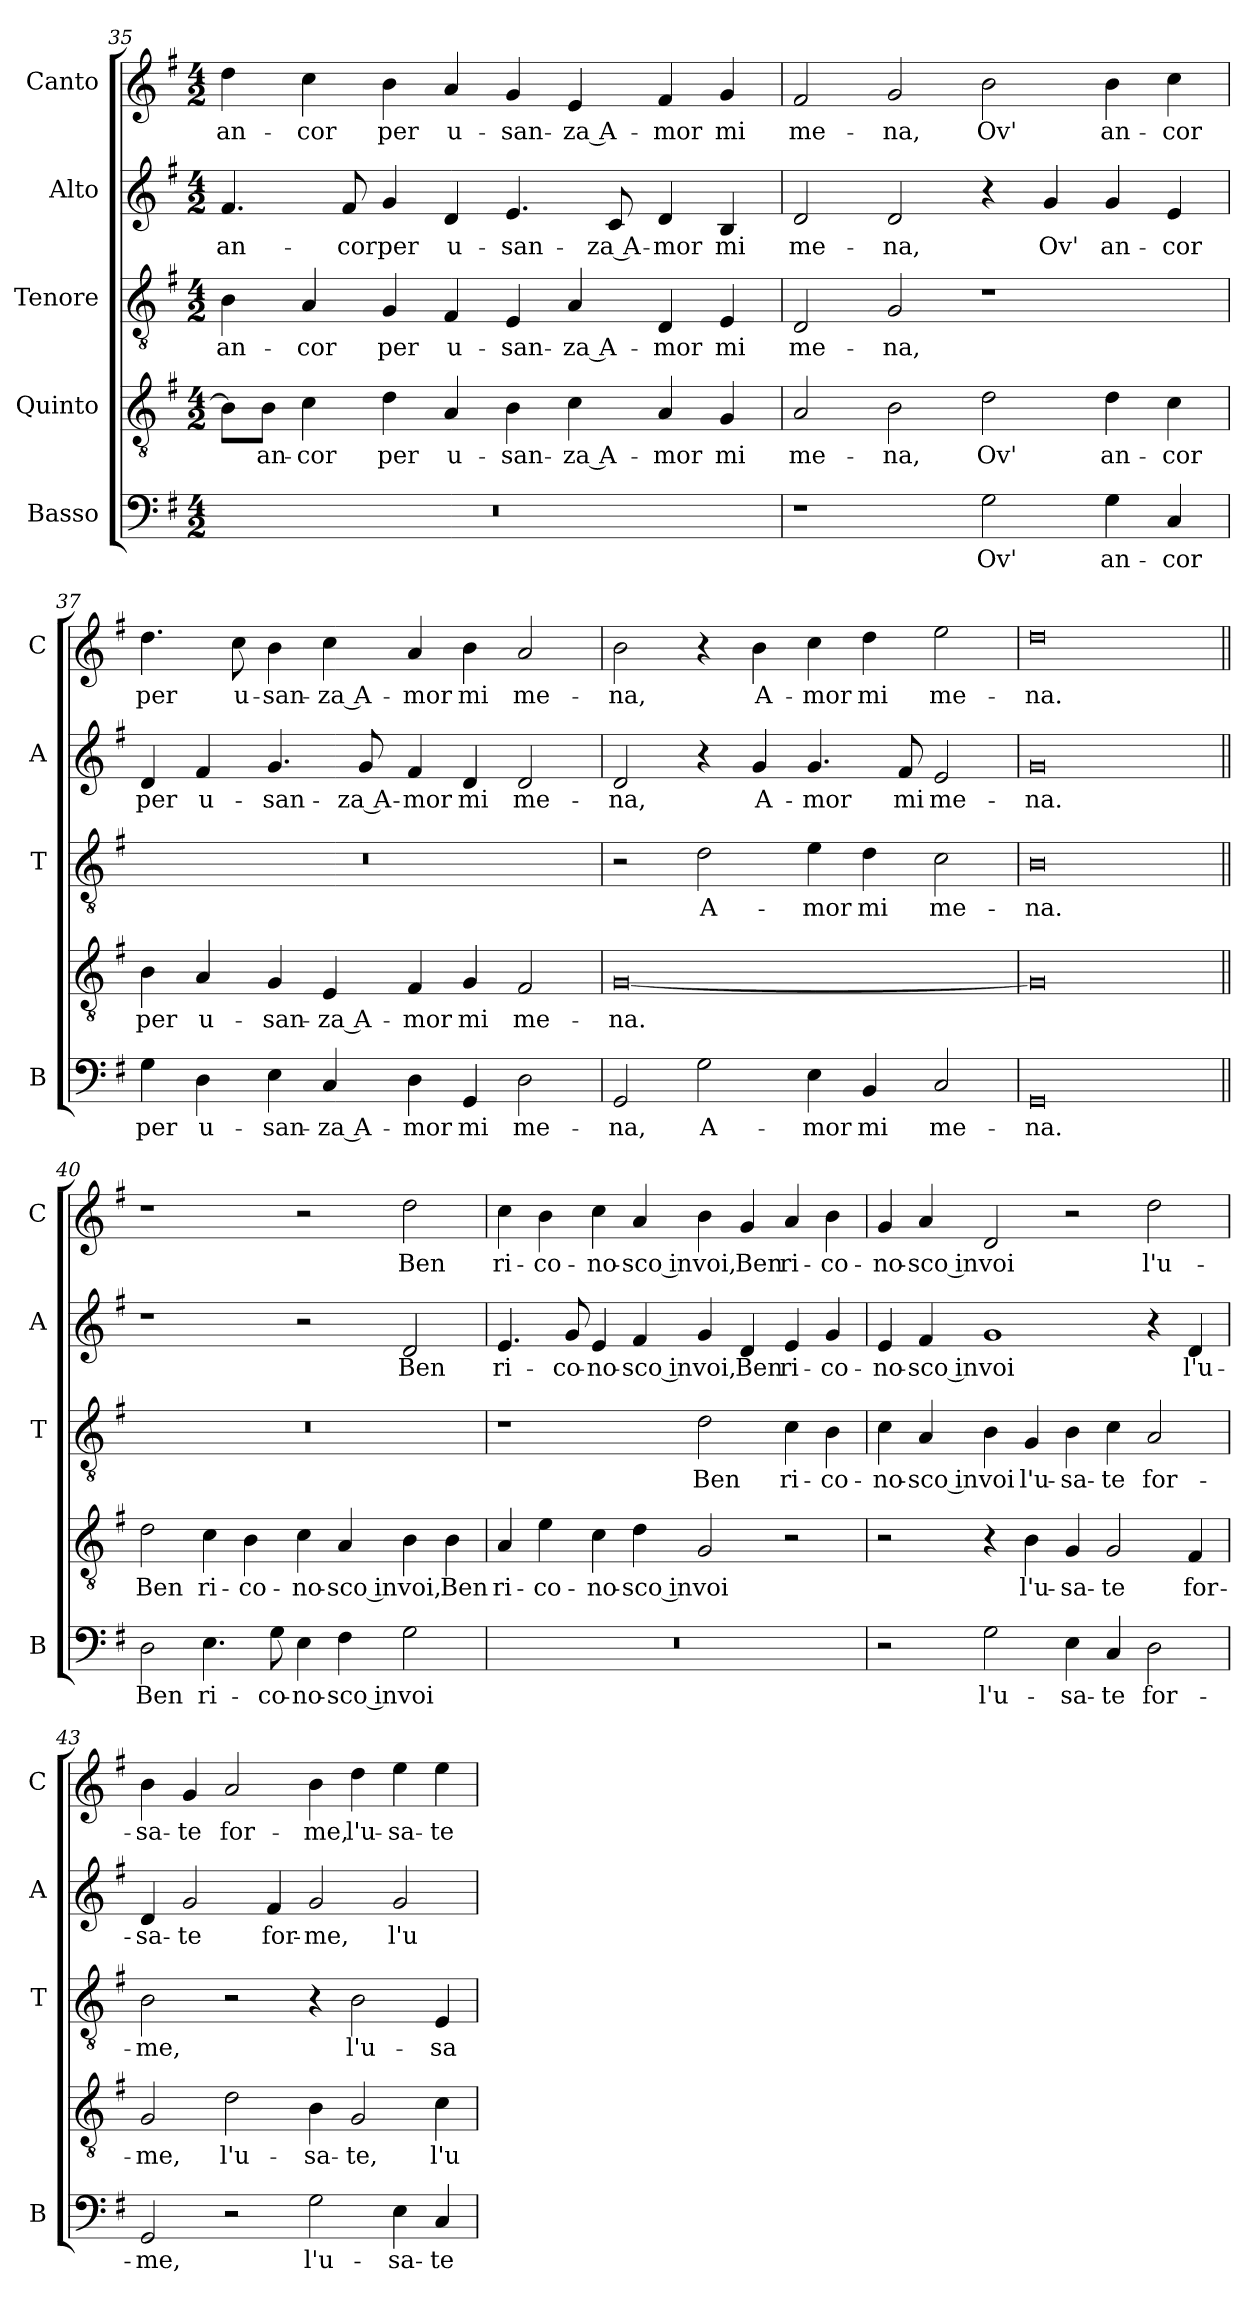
**kern	**text	**kern	**text	**kern	**text	**kern	**text	**kern	**text
*part5	*part5	*part4	*part4	*part3	*part3	*part2	*part2	*part1	*part1
*staff5	*staff5	*staff4	*staff4	*staff3	*staff3	*staff2	*staff2	*staff1	*staff1
*I"Basso	*	*I"Quinto	*	*I"Tenore	*	*I"Alto	*	*I"Canto	*
*I'B	*	*	*	*I'T	*	*I'A	*	*I'C	*
*clefF4	*	*clefGv2	*	*clefGv2	*	*clefG2	*	*clefG2	*
*k[f#]	*	*k[f#]	*	*k[f#]	*	*k[f#]	*	*k[f#]	*
*G:	*	*G:	*	*G:	*	*G:	*	*G:	*
*M4/2	*	*M4/2	*	*M4/2	*	*M4/2	*	*M4/2	*
=35	=35	=35	=35	=35	=35	=35	=35	=35	=35
!	!	!	!	!	!LO:LY:b	!	!LO:LY:b	!	!LO:LY:b
0r	.	8B\L]	.	4B\	an-	4.f#/	an-	4dd\	an-
!	!	!	!LO:LY:b	!	!	!	!	!	!
.	.	8B\J	an-	.	.	.	.	.	.
!	!	!	!LO:LY:b	!	!LO:LY:b	!	!	!	!LO:LY:b
.	.	4c\	-cor	4A/	-cor	.	.	4cc\	-cor
!	!	!	!	!	!	!	!LO:LY:b	!	!
.	.	.	.	.	.	8f#/	-cor	.	.
!	!	!	!LO:LY:b	!	!LO:LY:b	!	!LO:LY:b	!	!LO:LY:b
.	.	4d\	per	4G/	per	4g/	per	4b\	per
!	!	!	!LO:LY:b	!	!LO:LY:b	!	!LO:LY:b	!	!LO:LY:b
.	.	4A/	u-	4F#/	u-	4d/	u-	4a/	u-
!	!	!	!LO:LY:b	!	!LO:LY:b	!	!LO:LY:b	!	!LO:LY:b
.	.	4B\	-san-	4E/	-san-	4.e/	-san-	4g/	-san-
!	!	!	!LO:LY:b	!	!LO:LY:b	!	!	!	!LO:LY:b
.	.	4c\	-za A-	4A/	-za A-	.	.	4e/	-za A-
!	!	!	!	!	!	!	!LO:LY:b	!	!
.	.	.	.	.	.	8c/	-za A-	.	.
!	!	!	!LO:LY:b	!	!LO:LY:b	!	!LO:LY:b	!	!LO:LY:b
.	.	4A/	-mor	4D/	-mor	4d/	-mor	4f#/	-mor
!	!	!	!LO:LY:b	!	!LO:LY:b	!	!LO:LY:b	!	!LO:LY:b
.	.	4G/	mi	4E/	mi	4B/	mi	4g/	mi
=36	=36	=36	=36	=36	=36	=36	=36	=36	=36
!	!	!	!LO:LY:b	!	!LO:LY:b	!	!LO:LY:b	!	!LO:LY:b
1r	.	2A/	me-	2D/	me-	2d/	me-	2f#/	me-
!	!	!	!LO:LY:b	!	!LO:LY:b	!	!LO:LY:b	!	!LO:LY:b
.	.	2B\	-na,	2G/	-na,	2d/	-na,	2g/	-na,
!	!LO:LY:b	!	!LO:LY:b	!	!	!	!	!	!LO:LY:b
2G\	Ov'	2d\	Ov'	1r	.	4r	.	2b\	Ov'
!	!	!	!	!	!	!	!LO:LY:b	!	!
.	.	.	.	.	.	4g/	Ov'	.	.
!	!LO:LY:b	!	!LO:LY:b	!	!	!	!LO:LY:b	!	!LO:LY:b
4G\	an-	4d\	an-	.	.	4g/	an-	4b\	an-
!	!LO:LY:b	!	!LO:LY:b	!	!	!	!LO:LY:b	!	!LO:LY:b
4C/	-cor	4c\	-cor	.	.	4e/	-cor	4cc\	-cor
!!LO:PB:g=z
=37	=37	=37	=37	=37	=37	=37	=37	=37	=37
!	!LO:LY:b	!	!LO:LY:b	!	!	!	!LO:LY:b	!	!LO:LY:b
4G\	per	4B\	per	0r	.	4d/	per	4.dd\	per
!	!LO:LY:b	!	!LO:LY:b	!	!	!	!LO:LY:b	!	!
4D\	u-	4A/	u-	.	.	4f#/	u-	.	.
!	!	!	!	!	!	!	!	!	!LO:LY:b
.	.	.	.	.	.	.	.	8cc\	u-
!	!LO:LY:b	!	!LO:LY:b	!	!	!	!LO:LY:b	!	!LO:LY:b
4E\	-san-	4G/	-san-	.	.	4.g/	-san-	4b\	-san-
!	!LO:LY:b	!	!LO:LY:b	!	!	!	!	!	!LO:LY:b
4C/	-za A-	4E/	-za A-	.	.	.	.	4cc\	-za A-
!	!	!	!	!	!	!	!LO:LY:b	!	!
.	.	.	.	.	.	8g/	-za A-	.	.
!	!LO:LY:b	!	!LO:LY:b	!	!	!	!LO:LY:b	!	!LO:LY:b
4D\	-mor	4F#/	-mor	.	.	4f#/	-mor	4a/	-mor
!	!LO:LY:b	!	!LO:LY:b	!	!	!	!LO:LY:b	!	!LO:LY:b
4GG/	mi	4G/	mi	.	.	4d/	mi	4b\	mi
!	!LO:LY:b	!	!LO:LY:b	!	!	!	!LO:LY:b	!	!LO:LY:b
2D\	me-	2F#/	me-	.	.	2d/	me-	2a/	me-
=38	=38	=38	=38	=38	=38	=38	=38	=38	=38
!	!LO:LY:b	!	!LO:LY:b	!	!	!	!LO:LY:b	!	!LO:LY:b
2GG/	-na,	[0G	-na.	2r	.	2d/	-na,	2b\	-na,
!	!LO:LY:b	!	!	!	!LO:LY:b	!	!	!	!
2G\	A-	.	.	2d\	A-	4r	.	4r	.
!	!	!	!	!	!	!	!LO:LY:b	!	!LO:LY:b
.	.	.	.	.	.	4g/	A-	4b\	A-
!	!LO:LY:b	!	!	!	!LO:LY:b	!	!LO:LY:b	!	!LO:LY:b
4E\	-mor	.	.	4e\	-mor	4.g/	-mor	4cc\	-mor
!	!LO:LY:b	!	!	!	!LO:LY:b	!	!	!	!LO:LY:b
4BB/	mi	.	.	4d\	mi	.	.	4dd\	mi
!	!	!	!	!	!	!	!LO:LY:b	!	!
.	.	.	.	.	.	8f#/	mi	.	.
!	!LO:LY:b	!	!	!	!LO:LY:b	!	!LO:LY:b	!	!LO:LY:b
2C/	me-	.	.	2c\	me-	2e/	me-	2ee\	me-
=39	=39	=39	=39	=39	=39	=39	=39	=39	=39
!	!LO:LY:b	!	!	!	!LO:LY:b	!	!LO:LY:b	!	!LO:LY:b
0GG	-na.	0G]	.	0B	-na.	0g	-na.	0dd	-na.
=40||	=40||	=40||	=40||	=40||	=40||	=40||	=40||	=40||	=40||
!	!LO:LY:b	!	!LO:LY:b	!	!	!	!	!	!
2D\	Ben	2d\	Ben	0r	.	1r	.	1r	.
!	!LO:LY:b	!	!LO:LY:b	!	!	!	!	!	!
4.E\	ri-	4c\	ri-	.	.	.	.	.	.
!	!	!	!LO:LY:b	!	!	!	!	!	!
.	.	4B\	-co-	.	.	.	.	.	.
!	!LO:LY:b	!	!	!	!	!	!	!	!
8G\	-co-	.	.	.	.	.	.	.	.
!	!LO:LY:b	!	!LO:LY:b	!	!	!	!	!	!
4E\	-no-	4c\	-no-	.	.	2r	.	2r	.
!	!LO:LY:b	!	!LO:LY:b	!	!	!	!	!	!
4F#\	-sco in	4A/	-sco in	.	.	.	.	.	.
!	!LO:LY:b	!	!LO:LY:b	!	!	!	!LO:LY:b	!	!LO:LY:b
2G\	voi	4B\	voi,	.	.	2d/	Ben	2dd\	Ben
!	!	!	!LO:LY:b	!	!	!	!	!	!
.	.	4B\	Ben	.	.	.	.	.	.
!!LO:LB:g=z
=41	=41	=41	=41	=41	=41	=41	=41	=41	=41
!	!	!	!LO:LY:b	!	!	!	!LO:LY:b	!	!LO:LY:b
0r	.	4A/	ri-	1r	.	4.e/	ri-	4cc\	ri-
!	!	!	!LO:LY:b	!	!	!	!	!	!LO:LY:b
.	.	4e\	-co-	.	.	.	.	4b\	-co-
!	!	!	!	!	!	!	!LO:LY:b	!	!
.	.	.	.	.	.	8g/	-co-	.	.
!	!	!	!LO:LY:b	!	!	!	!LO:LY:b	!	!LO:LY:b
.	.	4c\	-no-	.	.	4e/	-no-	4cc\	-no-
!	!	!	!LO:LY:b	!	!	!	!LO:LY:b	!	!LO:LY:b
.	.	4d\	-sco in	.	.	4f#/	-sco in	4a/	-sco in
!	!	!	!LO:LY:b	!	!LO:LY:b	!	!LO:LY:b	!	!LO:LY:b
.	.	2G/	voi	2d\	Ben	4g/	voi,	4b\	voi,
!	!	!	!	!	!	!	!LO:LY:b	!	!LO:LY:b
.	.	.	.	.	.	4d/	Ben	4g/	Ben
!	!	!	!	!	!LO:LY:b	!	!LO:LY:b	!	!LO:LY:b
.	.	2r	.	4c\	ri-	4e/	ri-	4a/	ri-
!	!	!	!	!	!LO:LY:b	!	!LO:LY:b	!	!LO:LY:b
.	.	.	.	4B\	-co-	4g/	-co-	4b\	-co-
=42	=42	=42	=42	=42	=42	=42	=42	=42	=42
!	!	!	!	!	!LO:LY:b	!	!LO:LY:b	!	!LO:LY:b
2r	.	2r	.	4c\	-no-	4e/	-no-	4g/	-no-
!	!	!	!	!	!LO:LY:b	!	!LO:LY:b	!	!LO:LY:b
.	.	.	.	4A/	-sco in	4f#/	-sco in	4a/	-sco in
!	!LO:LY:b	!	!	!	!LO:LY:b	!	!LO:LY:b	!	!LO:LY:b
2G\	l'u-	4r	.	4B\	voi	1g	voi	2d/	voi
!	!	!	!LO:LY:b	!	!LO:LY:b	!	!	!	!
.	.	4B\	l'u-	4G/	l'u-	.	.	.	.
!	!LO:LY:b	!	!LO:LY:b	!	!LO:LY:b	!	!	!	!
4E\	-sa-	4G/	-sa-	4B\	-sa-	.	.	2r	.
!	!LO:LY:b	!	!LO:LY:b	!	!LO:LY:b	!	!	!	!
4C/	-te	2G/	-te	4c\	-te	.	.	.	.
!	!LO:LY:b	!	!	!	!LO:LY:b	!	!	!	!LO:LY:b
2D\	for-	.	.	2A/	for-	4r	.	2dd\	l'u-
!	!	!	!LO:LY:b	!	!	!	!LO:LY:b	!	!
.	.	4F#/	for-	.	.	4d/	l'u-	.	.
=43	=43	=43	=43	=43	=43	=43	=43	=43	=43
!	!LO:LY:b	!	!LO:LY:b	!	!LO:LY:b	!	!LO:LY:b	!	!LO:LY:b
2GG/	-me,	2G/	-me,	2B\	-me,	4d/	-sa-	4b\	-sa-
!	!	!	!	!	!	!	!LO:LY:b	!	!LO:LY:b
.	.	.	.	.	.	2g/	-te	4g/	-te
!	!	!	!LO:LY:b	!	!	!	!	!	!LO:LY:b
2r	.	2d\	l'u-	2r	.	.	.	2a/	for-
!	!	!	!	!	!	!	!LO:LY:b	!	!
.	.	.	.	.	.	4f#/	for-	.	.
!	!LO:LY:b	!	!LO:LY:b	!	!	!	!LO:LY:b	!	!LO:LY:b
2G\	l'u-	4B\	-sa-	4r	.	2g/	-me,	4b\	-me,
!	!	!	!LO:LY:b	!	!LO:LY:b	!	!	!	!LO:LY:b
.	.	2G/	-te,	2B\	l'u-	.	.	4dd\	l'u-
!	!LO:LY:b	!	!	!	!	!	!LO:LY:b	!	!LO:LY:b
4E\	-sa-	.	.	.	.	2g/	l'u-	4ee\	-sa-
!	!LO:LY:b	!	!LO:LY:b	!	!LO:LY:b	!	!	!	!LO:LY:b
4C/	-te	4c\	l'u-	4E/	-sa-	.	.	4ee\	-te
=	=	=	=	=	=	=	=	=	=
*-	*-	*-	*-	*-	*-	*-	*-	*-	*-
